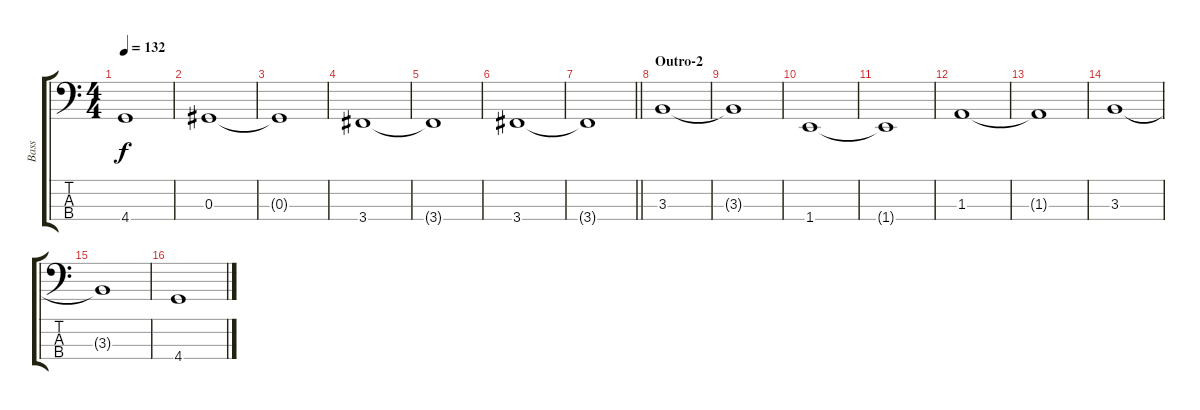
\track ("Bass" "Bass") {instrument electricbasspick}
\staff {score tabs}
\tuning (Gb2 Db2 Ab1 Eb1) {hide}
\ts (4 4)
\tempo 132
\clef f4
\ks c
4.4{t}.1{dy f} |
0.3.1 |
0.3{t}.1 |
3.4.1 |
3.4{t}.1 |
3.4.1 |
\barLineRight lightlight
3.4{t}.1 |
\section ("" "Outro-2")
3.3.1 |
3.3{t}.1 |
1.4.1 |
1.4{t}.1 |
1.3.1 |
1.3{t}.1 |
3.3.1 |
3.3{t}.1 |
4.4.1
